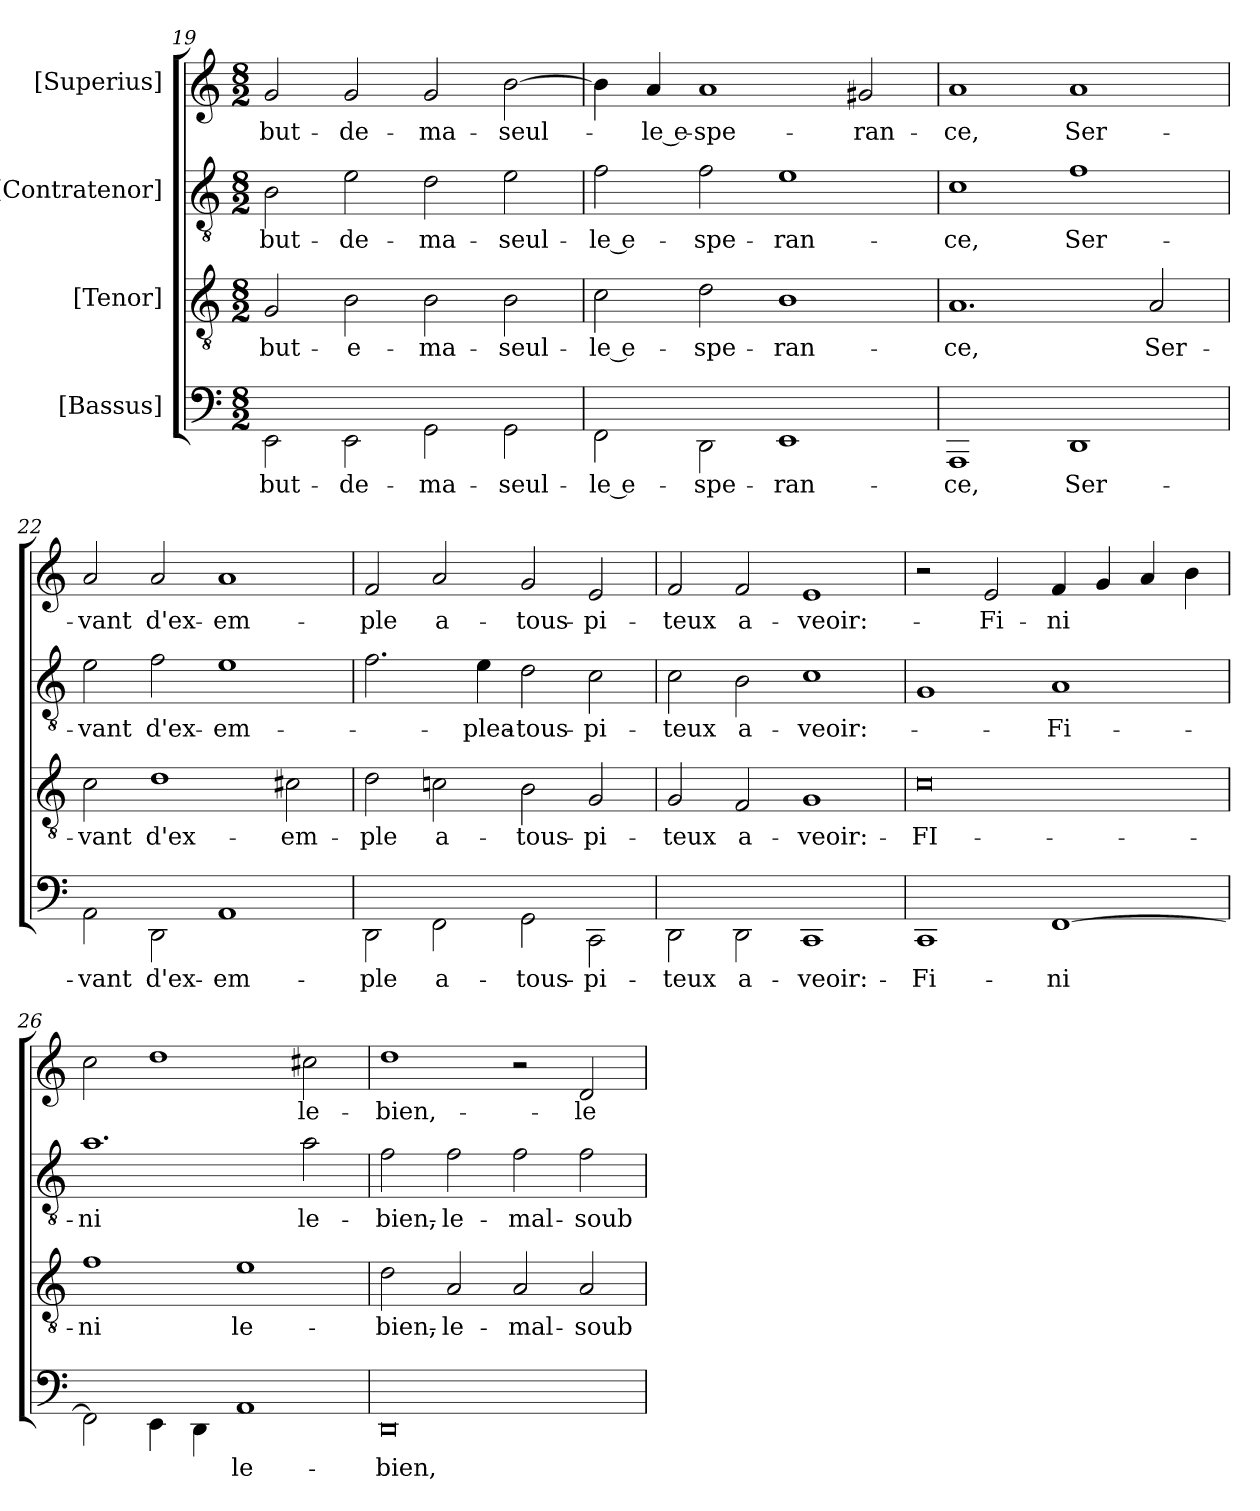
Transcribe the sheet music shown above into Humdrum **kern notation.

**kern	**text	**kern	**text	**kern	**text	**kern	**text
*part4	*part4	*part3	*part3	*part2	*part2	*part1	*part1
*staff4	*staff4	*staff3	*staff3	*staff2	*staff2	*staff1	*staff1
*I"[Bassus]	*	*I"[Tenor]	*	*I"[Contratenor]	*	*I"[Superius]	*
*clefF4	*	*clefGv2	*	*clefGv2	*	*clefG2	*
*k[]	*	*k[]	*	*k[]	*	*k[]	*
*M8/2	*	*M8/2	*	*M8/2	*	*M8/2	*
=19	=19	=19	=19	=19	=19	=19	=19
2EE\	but-	2G/	but-	2B\	but-	2g/	but-
2EE\	de-	2B\	e-	2e\	de-	2g/	de-
2GG\	ma-	2B\	ma-	2d\	ma-	2g/	ma-
2GG\	seul-	2B\	seul-	2e\	seul-	[2b\	seul-
=20	=20	=20	=20	=20	=20	=20	=20
2FF\	-le e-	2c\	-le e-	2f\	-le e-	4b\]	.
.	.	.	.	.	.	4a/	-le e-
2DD\	-spe-	2d\	-spe-	2f\	-spe-	1a/	-spe-
1EE/	-ran-	1B\	-ran-	1e/	-ran-	.	.
.	.	.	.	.	.	2g#X/	-ran-
=21	=21	=21	=21	=21	=21	=21	=21
1AAA\	-ce,	1.A/	-ce,	1c/	-ce,	1a/	-ce,
1DD/	Ser-	.	.	1f/	Ser-	1a/	Ser-
.	.	2A/	Ser-	.	.	.	.
=22	=22	=22	=22	=22	=22	=22	=22
2AA\	-vant	2c\	-vant	2e\	-vant	2a/	-vant
2DD\	d'ex-	1d/	d'ex-	2f\	d'ex-	2a/	d'ex-
1AA/	-em-	.	.	1e/	-em-	1a/	-em-
.	.	2c#X\	-em-	.	.	.	.
=23	=23	=23	=23	=23	=23	=23	=23
2DD\	-ple	2d\	-ple	2.f\	.	2f/	-ple
2FF\	a-	2cn\	a-	.	.	2a/	a-
.	.	.	.	4e\	plea-	.	.
2GG\	tous-	2B\	tous-	2d\	tous-	2g/	tous-
2CC\	pi-	2G/	pi-	2c\	pi-	2e/	pi-
=24	=24	=24	=24	=24	=24	=24	=24
2DD\	-teux	2G/	-teux	2c\	-teux	2f/	-teux
2DD\	a-	2F/	a-	2B\	a-	2f/	a-
1CC\	veoir:-	1G/	veoir:-	1c/	veoir:-	1e/	veoir:-
=25	=25	=25	=25	=25	=25	=25	=25
1CC\	Fi-	0c/	FI-	1G/	.	2r	.
.	.	.	.	.	.	2e/	Fi-
[1FF\	-ni	.	.	1A/	Fi-	4f/	-ni
.	.	.	.	.	.	4g/	.
.	.	.	.	.	.	4a/	.
.	.	.	.	.	.	4b\	.
=26	=26	=26	=26	=26	=26	=26	=26
2FF\]	.	1f/	-ni	1.a/	-ni	2cc\	.
4EE\	.	.	.	.	.	1dd/	.
4DD\	.	.	.	.	.	.	.
1AA/	le-	1e/	le-	.	.	.	.
.	.	.	.	2a\	le-	2cc#X\	le-
=27	=27	=27	=27	=27	=27	=27	=27
0DD/	bien,-	2d\	bien,-	2f\	bien,-	1dd/	bien,-
.	.	2A/	le-	2f\	le-	.	.
.	.	2A/	mal-	2f\	mal-	2r	.
.	.	2A/	soub-	2f\	soub-	2d/	le-
=	=	=	=	=	=	=	=
*-	*-	*-	*-	*-	*-	*-	*-
